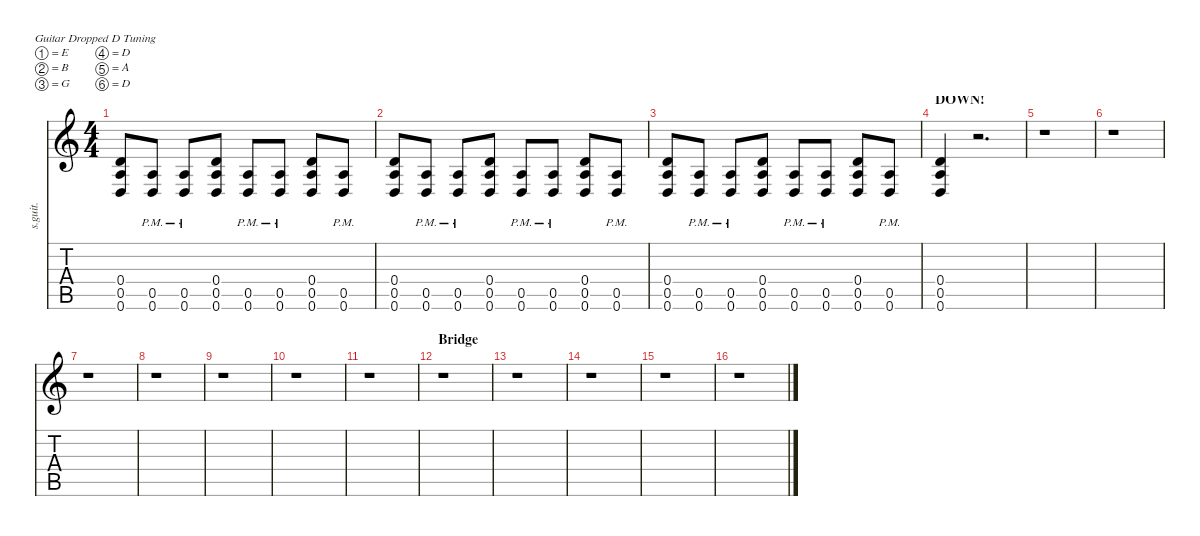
\defaultSystemsLayout 4
\hideDynamics
\bracketExtendMode nobrackets
\track ("Backing Guitar 1" "s.guit.") {instrument distortionguitar}
\staff {score tabs}
\tuning (E4 B3 G3 D3 A2 D2)
\ts (4 4)
\tempo (130 hide)
\clef g2
\ks c
(0.4 0.5 0.6).8{lyrics (0 "") lyrics (1 "") lyrics (2 "") lyrics (3 "") lyrics (4 "") dy f} (0.5{pm} 0.6{pm}).8{lyrics (0 "") lyrics (1 "") lyrics (2 "") lyrics (3 "") lyrics (4 "")} (0.5{pm} 0.6{pm}).8{lyrics (0 "") lyrics (1 "") lyrics (2 "") lyrics (3 "") lyrics (4 "")} (0.4 0.5 0.6).8{lyrics (0 "") lyrics (1 "") lyrics (2 "") lyrics (3 "") lyrics (4 "")} (0.5{pm} 0.6{pm}).8{lyrics (0 "") lyrics (1 "") lyrics (2 "") lyrics (3 "") lyrics (4 "")} (0.5{pm} 0.6{pm}).8{lyrics (0 "") lyrics (1 "") lyrics (2 "") lyrics (3 "") lyrics (4 "")} (0.4 0.5 0.6).8{lyrics (0 "") lyrics (1 "") lyrics (2 "") lyrics (3 "") lyrics (4 "")} (0.5{pm} 0.6{pm}).8{lyrics (0 "") lyrics (1 "") lyrics (2 "") lyrics (3 "") lyrics (4 "")} |
(0.4 0.5 0.6).8{lyrics (0 "") lyrics (1 "") lyrics (2 "") lyrics (3 "") lyrics (4 "")} (0.5{pm} 0.6{pm}).8{lyrics (0 "") lyrics (1 "") lyrics (2 "") lyrics (3 "") lyrics (4 "")} (0.5{pm} 0.6{pm}).8{lyrics (0 "") lyrics (1 "") lyrics (2 "") lyrics (3 "") lyrics (4 "")} (0.4 0.5 0.6).8{lyrics (0 "") lyrics (1 "") lyrics (2 "") lyrics (3 "") lyrics (4 "")} (0.5{pm} 0.6{pm}).8{lyrics (0 "") lyrics (1 "") lyrics (2 "") lyrics (3 "") lyrics (4 "")} (0.5{pm} 0.6{pm}).8{lyrics (0 "") lyrics (1 "") lyrics (2 "") lyrics (3 "") lyrics (4 "")} (0.4 0.5 0.6).8{lyrics (0 "") lyrics (1 "") lyrics (2 "") lyrics (3 "") lyrics (4 "")} (0.5{pm} 0.6{pm}).8{lyrics (0 "") lyrics (1 "") lyrics (2 "") lyrics (3 "") lyrics (4 "")} |
(0.4 0.5 0.6).8{lyrics (0 "") lyrics (1 "") lyrics (2 "") lyrics (3 "") lyrics (4 "")} (0.5{pm} 0.6{pm}).8{lyrics (0 "") lyrics (1 "") lyrics (2 "") lyrics (3 "") lyrics (4 "")} (0.5{pm} 0.6{pm}).8{lyrics (0 "") lyrics (1 "") lyrics (2 "") lyrics (3 "") lyrics (4 "")} (0.4 0.5 0.6).8{lyrics (0 "") lyrics (1 "") lyrics (2 "") lyrics (3 "") lyrics (4 "")} (0.5{pm} 0.6{pm}).8{lyrics (0 "") lyrics (1 "") lyrics (2 "") lyrics (3 "") lyrics (4 "")} (0.5{pm} 0.6{pm}).8{lyrics (0 "") lyrics (1 "") lyrics (2 "") lyrics (3 "") lyrics (4 "")} (0.4 0.5 0.6).8{lyrics (0 "") lyrics (1 "") lyrics (2 "") lyrics (3 "") lyrics (4 "")} (0.5{pm} 0.6{pm}).8{lyrics (0 "") lyrics (1 "") lyrics (2 "") lyrics (3 "") lyrics (4 "")} |
\section ("" "DOWN!")
(0.4 0.5 0.6).4{lyrics (0 "") lyrics (1 "") lyrics (2 "") lyrics (3 "") lyrics (4 "")} r.2{d} |
r.1 |
r.1 |
r.1 |
r.1 |
r.1 |
r.1 |
r.1 |
\section ("" "Bridge")
r.1 |
r.1 |
r.1 |
r.1 |
r.1
